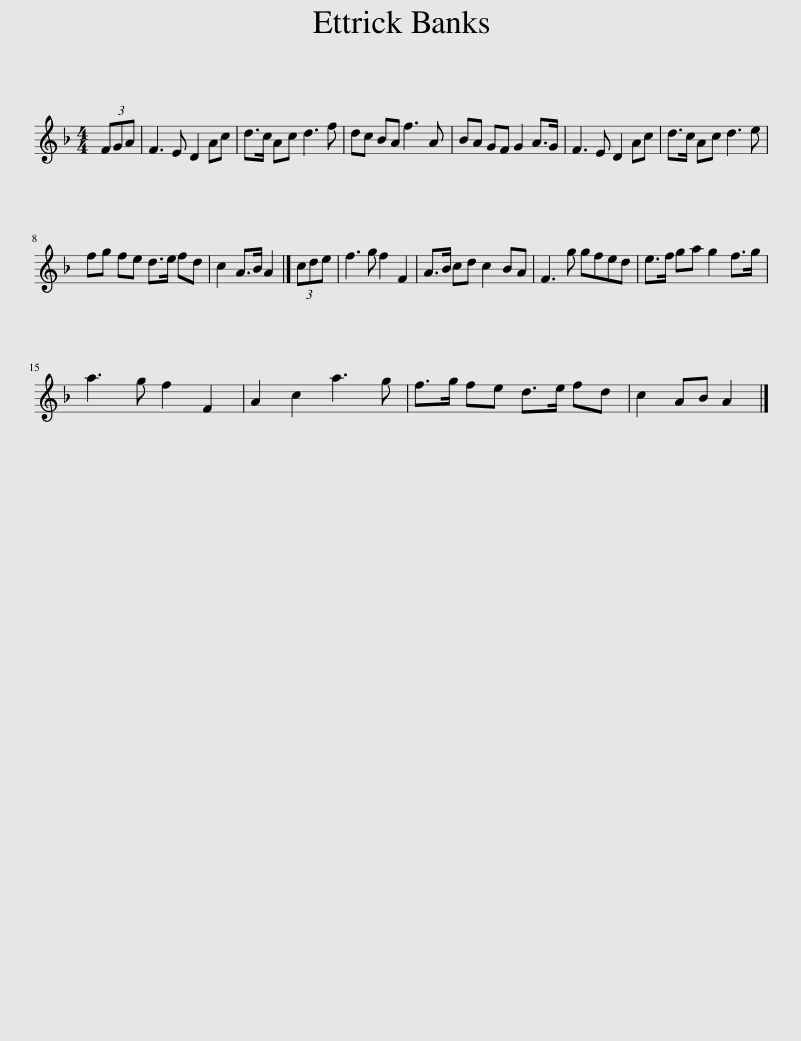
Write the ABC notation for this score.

X:1
L:1/8
M:4/4
I:linebreak $
K:F
V:1 treble
V:1
 (3FGA | F3 E D2 Ac | d>c Ac d3 f | dc BA f3 A | BA GF G2 A>G | %5
 F3 E D2 Ac | d>c Ac d3 e |$ fg fe d>e fd | c2 A>B A2 |] (3cde | %10
 f3 g f2 F2 | A>B cd c2 BA | F3 g gfed | e>f ga g2 f>g |$ a3 g f2 F2 | %15
 A2 c2 a3 g | f>g fe d>e fd | c2 AB A2 |] %18
